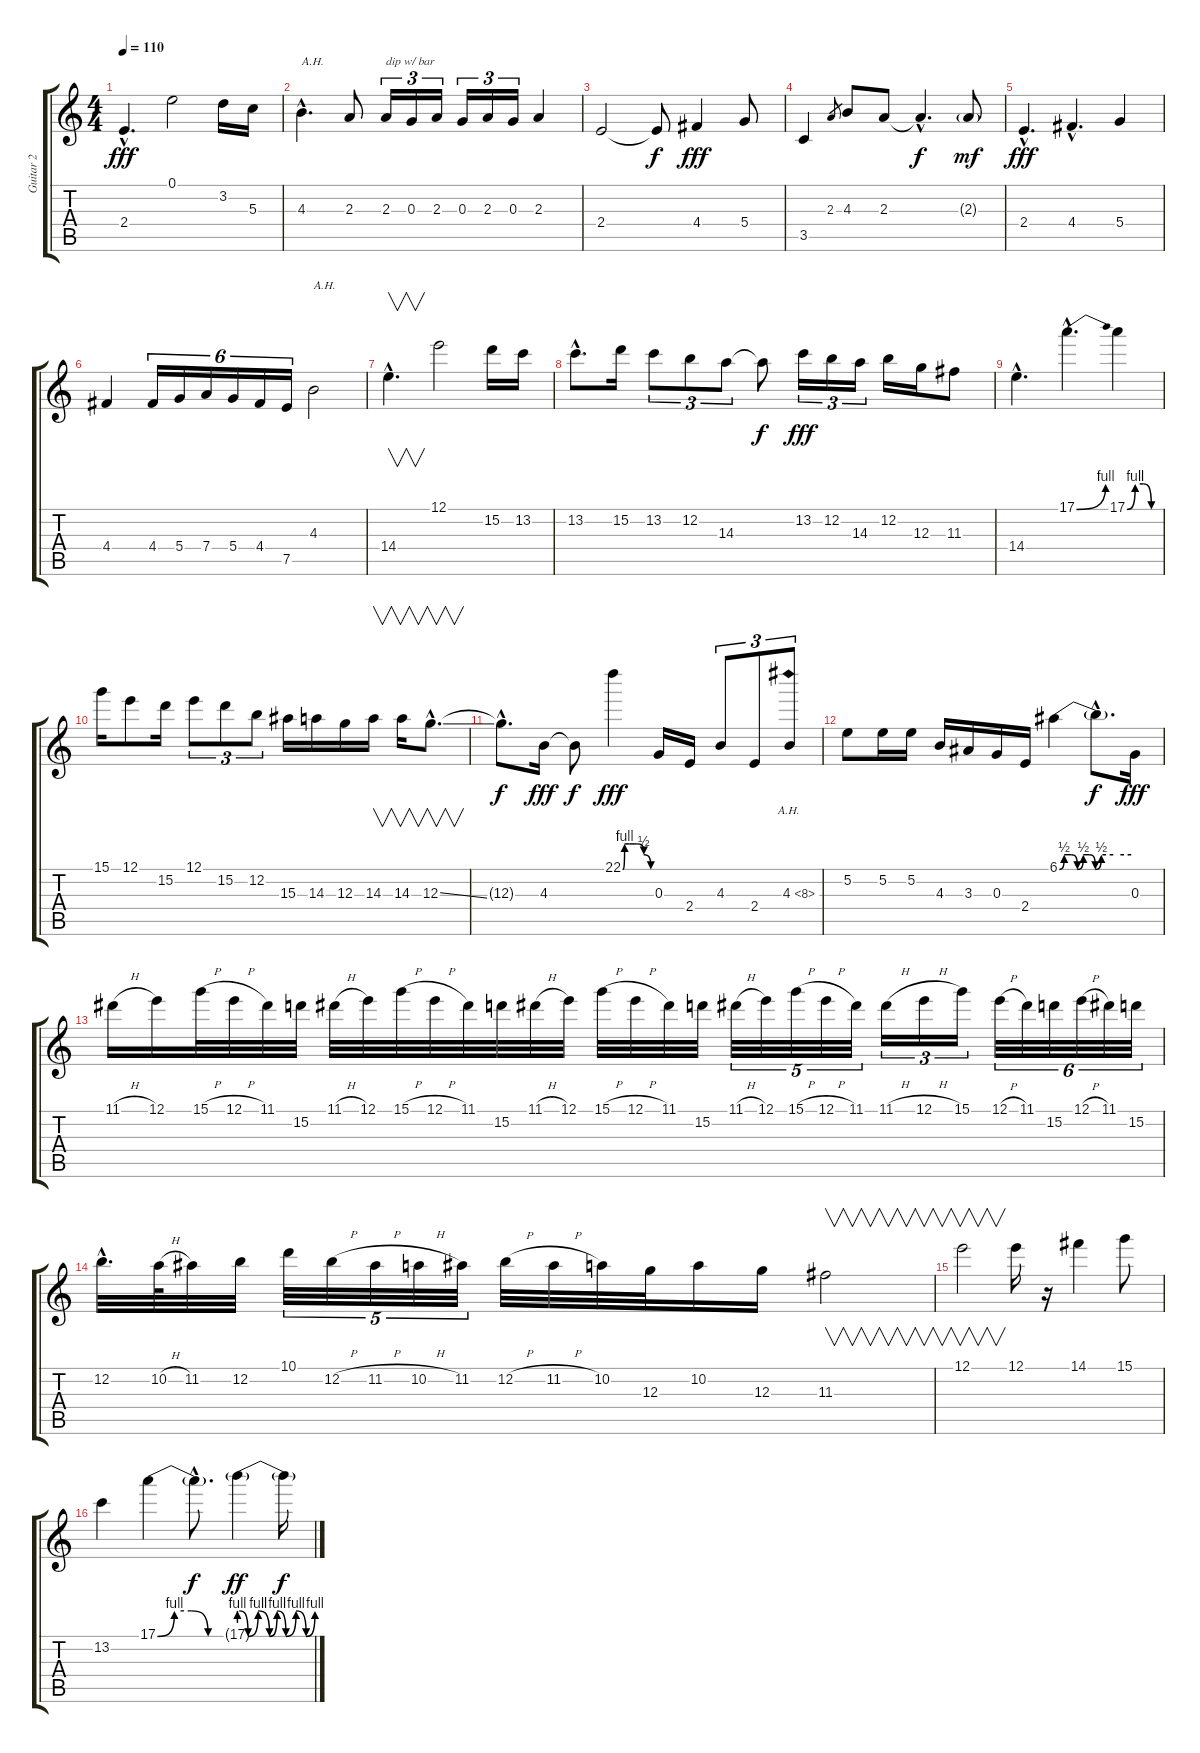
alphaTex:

\track ("Guitar 2" "Guitar 2") {instrument distortionguitar}
\staff {score tabs}
\tuning (E4 B3 G3 D3 A2 E2) {hide}
\ts (4 4)
\tempo 110
\clef g2
\ks c
2.4{hac}.4{d dy fff} 0.1.2 3.2.16 5.3.16 |
4.3{hac}.4{d txt "A.H." instrument guitarharmonics} 2.3.8{instrument distortionguitar} 2.3.16{tu (3 2) txt "dip w/ bar"} 0.3.16{tu (3 2)} 2.3.16{tu (3 2)} 0.3.16{tu (3 2)} 2.3.16{tu (3 2)} 0.3.16{tu (3 2)} 2.3.4 |
2.4.2 2.4{t}.8{dy f} 4.4.4{dy fff} 5.4.8 |
3.5.4 2.3.8{gr} 4.3.8 2.3.8 2.3{hac t}.4{d dy f} 2.3{g}.8{dy mf} |
2.4{hac}.4{d dy fff} 4.4{hac}.4{d} 5.4.4 |
4.4.4 4.4.16{tu (6 4)} 5.4.16{tu (6 4)} 7.4.16{tu (6 4)} 5.4.16{tu (6 4)} 4.4.16{tu (6 4)} 7.5.16{tu (6 4)} 4.3.2{txt "A.H." instrument guitarharmonics} |
14.4{hac}.4{v d instrument distortionguitar} 12.1.2 15.2.16 13.2.16 |
13.2{hac}.8{d} 15.2.16 13.2.8{tu (3 2)} 12.2.8{tu (3 2)} 14.3.8{tu (3 2)} 14.3{t}.8{dy f} 13.2.16{tu (3 2) dy fff} 12.2.16{tu (3 2)} 14.3.16{tu (3 2)} 12.2.16 12.3.16 11.3.8 |
14.4{hac}.4{d} 17.1{be (bend 0 0 60 4) hac}.4{d} 17.1{be (custom 0 0 15 4 30 4 45 0 60 0)}.4 |
15.1.16 12.1.8 15.2.16 12.1.8{tu (3 2)} 15.2.8{tu (3 2)} 12.2.8{tu (3 2)} 15.3.16 14.3.16 12.3.16 14.3.16{v} 14.3.16{v} 12.3{ss hac}.8{v d} |
12.3{hac t}.8{d dy f} 4.3.16{dy fff} 4.3{t}.8{dy f} 22.1{be (custom 0 0 4 4 15 4 30 4 45 2 60 0)}.4{dy fff} 0.3.16 2.4.16 4.3.8{tu (3 2)} 2.4.8{tu (3 2)} 4.3{ah 4}.8{tu (3 2)} |
5.2.8 5.2.16 5.2.16 4.3.16 3.3.16 0.3.16 2.4.16 6.1{be (custom 0 0 4 2 10 2 15 0 20 2 25 2 30 0 35 2 45 2 60 2)}.4 6.1{hac t}.8{d dy f} 0.3.16{dy fff} |
11.1{h}.16 12.1.16 15.1{h}.32 12.1{h}.32 11.1.32 15.2.32 11.1{h}.32 12.1.32 15.1{h}.32 12.1{h}.32 11.1.32 15.2.32 11.1{h}.32 12.1.32 15.1{h}.32 12.1{h}.32 11.1.32 15.2.32 11.1{h}.32{tu (5 4)} 12.1.32{tu (5 4)} 15.1{h}.32{tu (5 4)} 12.1{h}.32{tu (5 4)} 11.1.32{tu (5 4)} 11.1{h}.16{tu (3 2)} 12.1{h}.16{tu (3 2)} 15.1.16{tu (3 2)} 12.1{h}.32{tu (6 4)} 11.1.32{tu (6 4)} 15.2.32{tu (6 4)} 12.1{h}.32{tu (6 4)} 11.1.32{tu (6 4)} 15.2.32{tu (6 4)} |
12.2{hac}.32{d} 10.2{h}.64 11.2.32 12.2.32 10.1.32{tu (5 4)} 12.2{h}.32{tu (5 4)} 11.2{h}.32{tu (5 4)} 10.2{h}.32{tu (5 4)} 11.2.32{tu (5 4)} 12.2{h}.32 11.2{h}.32 10.2.32 12.3.32 10.2.16 12.3.16 11.3.2{v} |
12.1.2{v} 12.1.16 r.16 14.1.4 15.1.8 |
13.2.4 17.1{be (custom 0 0 15 4 30 4 45 0 60 0)}.4 17.1{hac t}.8{d dy f} 17.1{be (custom 0 4 7 0 15 4 24 0 30 4 37 0 45 4 53 0 60 4) g}.4{dy ff} 17.1{t}.16{dy f}
